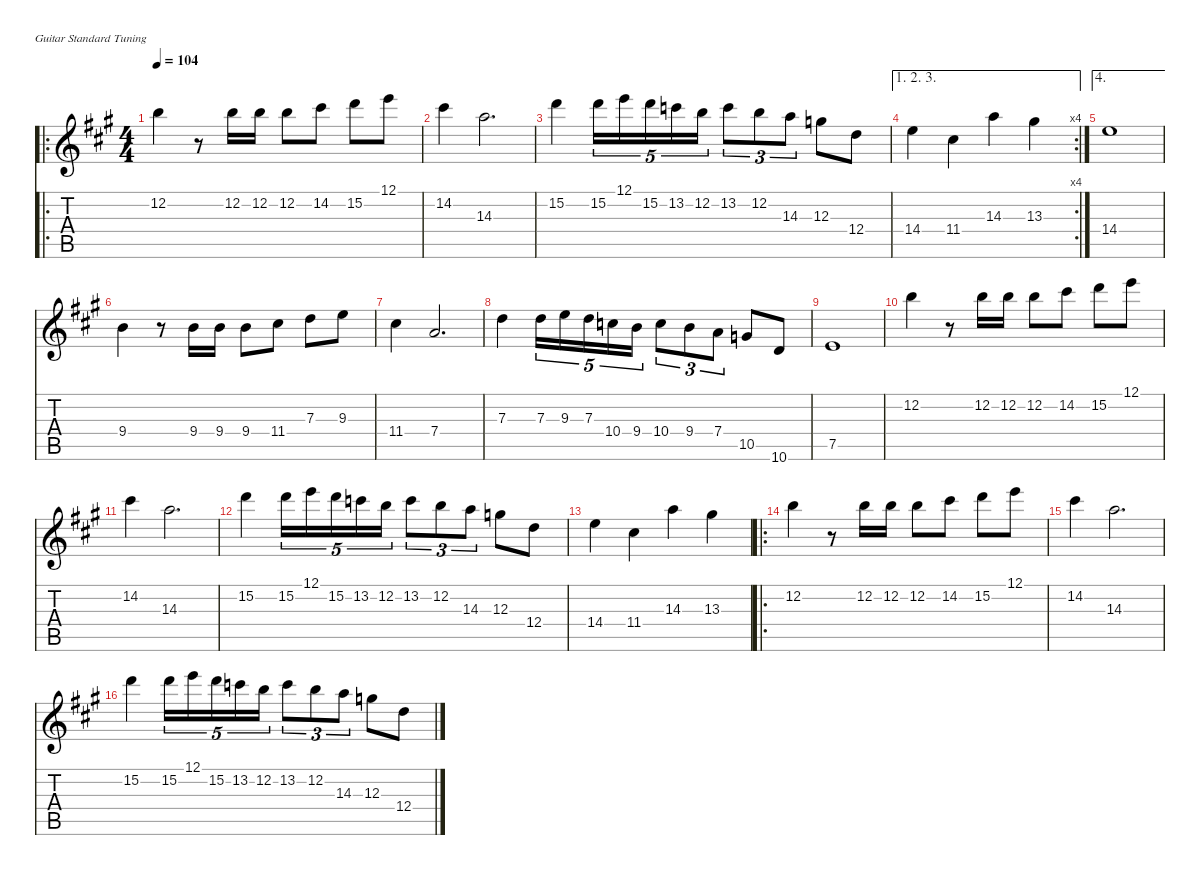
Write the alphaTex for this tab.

\defaultSystemsLayout 4
\hideDynamics
\bracketExtendMode nobrackets
\singleTrackTrackNamePolicy hidden
\multiTrackTrackNamePolicy hidden
\otherSystemsTrackNameOrientation horizontal
\track ("Guitar Three" "el.guit.") {instrument electricguitarclean}
\staff {score tabs}
\tuning (E4 B3 G3 D3 A2 E2)
\ro
\ts (4 4)
\tempo 104
\clef g2
\ks a
12.2{acc forcenatural}.4{dy f beam Down} r.8{beam Down} 12.2{acc forcenatural}.16{beam Down} 12.2{acc forcenatural}.16{beam Down} 12.2{acc forcenatural}.8{beam Down} 14.2{acc #}.8{beam Down} 15.2{acc forcenatural}.8{beam Down} 12.1{acc forcenatural}.8{beam Down} |
14.2{acc #}.4{beam Down} 14.3{acc forcenatural}.2{d beam Down} |
15.2{acc forcenatural}.4{beam Down} 15.2{acc forcenatural}.16{tu (5 4) beam Down} 12.1{acc forcenatural}.16{tu (5 4) beam Down} 15.2{acc forcenatural}.16{tu (5 4) beam Down} 13.2{acc forcenatural}.16{tu (5 4) beam Down} 12.2{acc forcenatural}.16{tu (5 4) beam Down} 13.2{acc forcenatural}.8{tu (3 2) beam Down} 12.2{acc forcenatural}.8{tu (3 2) beam Down} 14.3{acc forcenatural}.8{tu (3 2) beam Down} 12.3{acc forcenatural}.8{beam Down} 12.4{acc forcenatural}.8{beam Down} |
\ae (1 2 3)
\rc 4
14.4{acc forcenatural}.4{beam Down} 11.4{acc #}.4{beam Down} 14.3{acc forcenatural}.4{beam Down} 13.3{acc #}.4{beam Down} |
\ae 4
14.4{acc forcenatural}.1{beam Down} |
9.4{acc forcenatural}.4{beam Down} r.8{beam Down} 9.4{acc forcenatural}.16{beam Up} 9.4{acc forcenatural}.16{beam Up} 9.4{acc forcenatural}.8{beam Down} 11.4{acc #}.8{beam Down} 7.3{acc forcenatural}.8{beam Down} 9.3{acc forcenatural}.8{beam Down} |
11.4{acc #}.4{beam Down} 7.4{acc forcenatural}.2{d beam Up} |
7.3{acc forcenatural}.4{beam Down} 7.3{acc forcenatural}.16{tu (5 4) beam Down} 9.3{acc forcenatural}.16{tu (5 4) beam Down} 7.3{acc forcenatural}.16{tu (5 4) beam Down} 10.4{acc forcenatural}.16{tu (5 4) beam Down} 9.4{acc forcenatural}.16{tu (5 4) beam Down} 10.4{acc forcenatural}.8{tu (3 2) beam Down} 9.4{acc forcenatural}.8{tu (3 2) beam Down} 7.4{acc forcenatural}.8{tu (3 2) beam Down} 10.5{acc forcenatural}.8{beam Up} 10.6{acc forcenatural}.8{beam Up} |
7.5{acc forcenatural}.1{beam Up} |
12.2{acc forcenatural}.4{beam Down} r.8{beam Down} 12.2{acc forcenatural}.16{beam Down} 12.2{acc forcenatural}.16{beam Down} 12.2{acc forcenatural}.8{beam Down} 14.2{acc #}.8{beam Down} 15.2{acc forcenatural}.8{beam Down} 12.1{acc forcenatural}.8{beam Down} |
14.2{acc #}.4{beam Down} 14.3{acc forcenatural}.2{d beam Down} |
15.2{acc forcenatural}.4{beam Down} 15.2{acc forcenatural}.16{tu (5 4) beam Down} 12.1{acc forcenatural}.16{tu (5 4) beam Down} 15.2{acc forcenatural}.16{tu (5 4) beam Down} 13.2{acc forcenatural}.16{tu (5 4) beam Down} 12.2{acc forcenatural}.16{tu (5 4) beam Down} 13.2{acc forcenatural}.8{tu (3 2) beam Down} 12.2{acc forcenatural}.8{tu (3 2) beam Down} 14.3{acc forcenatural}.8{tu (3 2) beam Down} 12.3{acc forcenatural}.8{beam Down} 12.4{acc forcenatural}.8{beam Down} |
14.4{acc forcenatural}.4{beam Down} 11.4{acc #}.4{beam Down} 14.3{acc forcenatural}.4{beam Down} 13.3{acc #}.4{beam Down} |
\ro
12.2{acc forcenatural}.4{dy mf beam Down} r.8{beam Down} 12.2{acc forcenatural}.16{beam Down} 12.2{acc forcenatural}.16{beam Down} 12.2{acc forcenatural}.8{beam Down} 14.2{acc #}.8{beam Down} 15.2{acc forcenatural}.8{beam Down} 12.1{acc forcenatural}.8{beam Down} |
14.2{acc #}.4{beam Down} 14.3{acc forcenatural}.2{d beam Down} |
15.2{acc forcenatural}.4{dy f beam Down} 15.2{acc forcenatural}.16{tu (5 4) beam Down} 12.1{acc forcenatural}.16{tu (5 4) beam Down} 15.2{acc forcenatural}.16{tu (5 4) beam Down} 13.2{acc forcenatural}.16{tu (5 4) beam Down} 12.2{acc forcenatural}.16{tu (5 4) beam Down} 13.2{acc forcenatural}.8{tu (3 2) beam Down} 12.2{acc forcenatural}.8{tu (3 2) beam Down} 14.3{acc forcenatural}.8{tu (3 2) beam Down} 12.3{acc forcenatural}.8{beam Down} 12.4{acc forcenatural}.8{beam Down}
